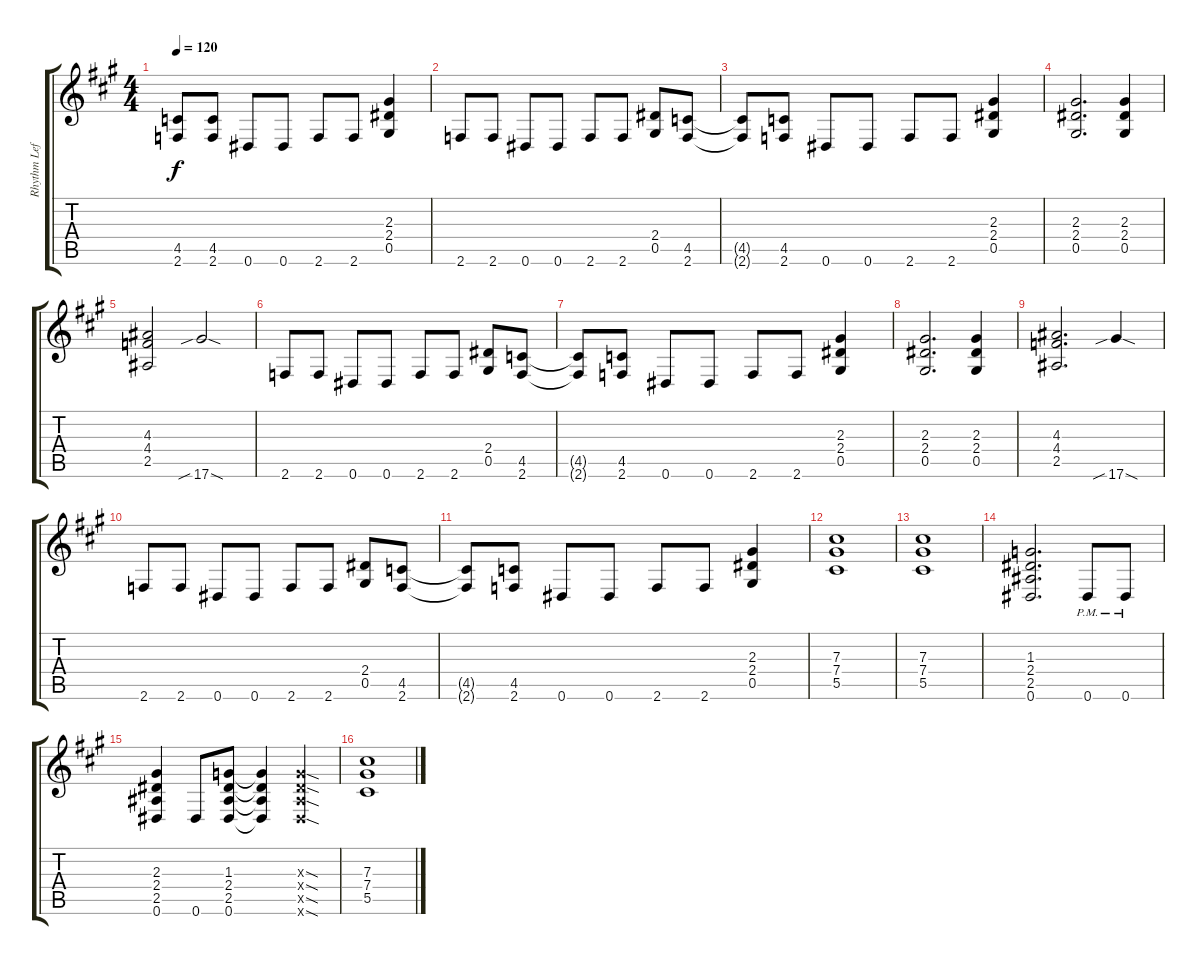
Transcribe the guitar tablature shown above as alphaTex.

\track ("Rhythm Left" "Rhythm Lef") {instrument distortionguitar}
\staff {score tabs}
\tuning (Eb4 Bb3 Gb3 Db3 Ab2 Eb2) {hide}
\ts (4 4)
\tempo 120
\clef g2
\ks a
(4.5{t} 2.6{t}).8{dy f} (4.5 2.6).8 0.6.8 0.6.8 2.6.8 2.6.8 (2.3 2.4 0.5).4 |
2.6.8 2.6.8 0.6.8 0.6.8 2.6.8 2.6.8 (2.4 0.5).8 (4.5 2.6).8 |
(4.5{t} 2.6{t}).8 (4.5 2.6).8 0.6.8 0.6.8 2.6.8 2.6.8 (2.3 2.4 0.5).4 |
(2.3 2.4 0.5).2{d} (2.3 2.4 0.5).4 |
(4.3 4.4 2.5).2 17.6{sib sod}.2 |
2.6.8 2.6.8 0.6.8 0.6.8 2.6.8 2.6.8 (2.4 0.5).8 (4.5 2.6).8 |
(4.5{t} 2.6{t}).8 (4.5 2.6).8 0.6.8 0.6.8 2.6.8 2.6.8 (2.3 2.4 0.5).4 |
(2.3 2.4 0.5).2{d} (2.3 2.4 0.5).4 |
(4.3 4.4 2.5).2{d} 17.6{sib sod}.4 |
2.6.8 2.6.8 0.6.8 0.6.8 2.6.8 2.6.8 (2.4 0.5).8 (4.5 2.6).8 |
(4.5{t} 2.6{t}).8 (4.5 2.6).8 0.6.8 0.6.8 2.6.8 2.6.8 (2.3 2.4 0.5).4 |
(7.3 7.4 5.5).1 |
(7.3 7.4 5.5).1 |
(1.3 2.4 2.5 0.6).2{d} 0.6{pm}.8 0.6{pm}.8 |
(2.3 2.4 2.5 0.6).4 0.6.8 (1.3 2.4 2.5 0.6).8 (1.3{t} 2.4{t} 2.5{t} 0.6{t}).4 (1.3{sod x} 2.4{sod x} 2.5{sod x} 0.6{sod x}).4 |
(7.3 7.4 5.5).1
